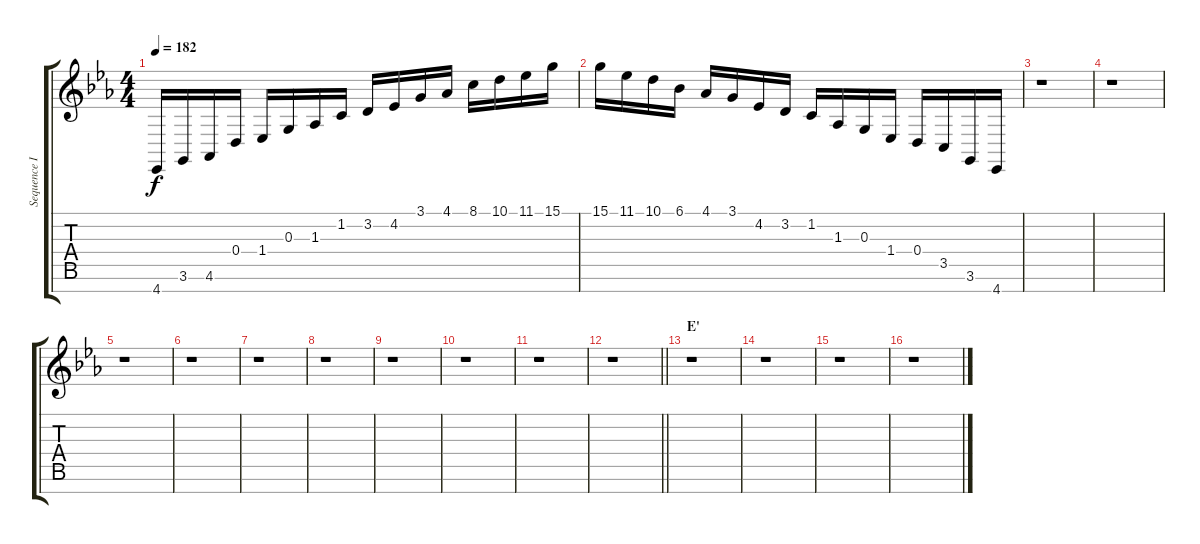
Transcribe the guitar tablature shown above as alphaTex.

\track ("Sequence III" "Sequence I") {instrument fx4atmosphere}
\staff {score tabs}
\tuning (E4 B3 G3 D3 A2 E2 B1) {hide}
\ts (4 4)
\tempo 182
\clef g2
\ks eb
4.7.16{dy f} 3.6.16 4.6.16 0.4.16 1.4.16 0.3.16 1.3.16 1.2.16 3.2.16 4.2.16 3.1.16 4.1.16 8.1.16 10.1.16 11.1.16 15.1.16 |
15.1.16 11.1.16 10.1.16 6.1.16 4.1.16 3.1.16 4.2.16 3.2.16 1.2.16 1.3.16 0.3.16 1.4.16 0.4.16 3.5.16 3.6.16 4.7.16 |
r.1 |
r.1 |
r.1 |
r.1 |
r.1 |
r.1 |
r.1 |
r.1 |
r.1 |
\barLineRight lightlight
r.1 |
\section ("" "E'")
r.1 |
r.1 |
r.1 |
r.1
